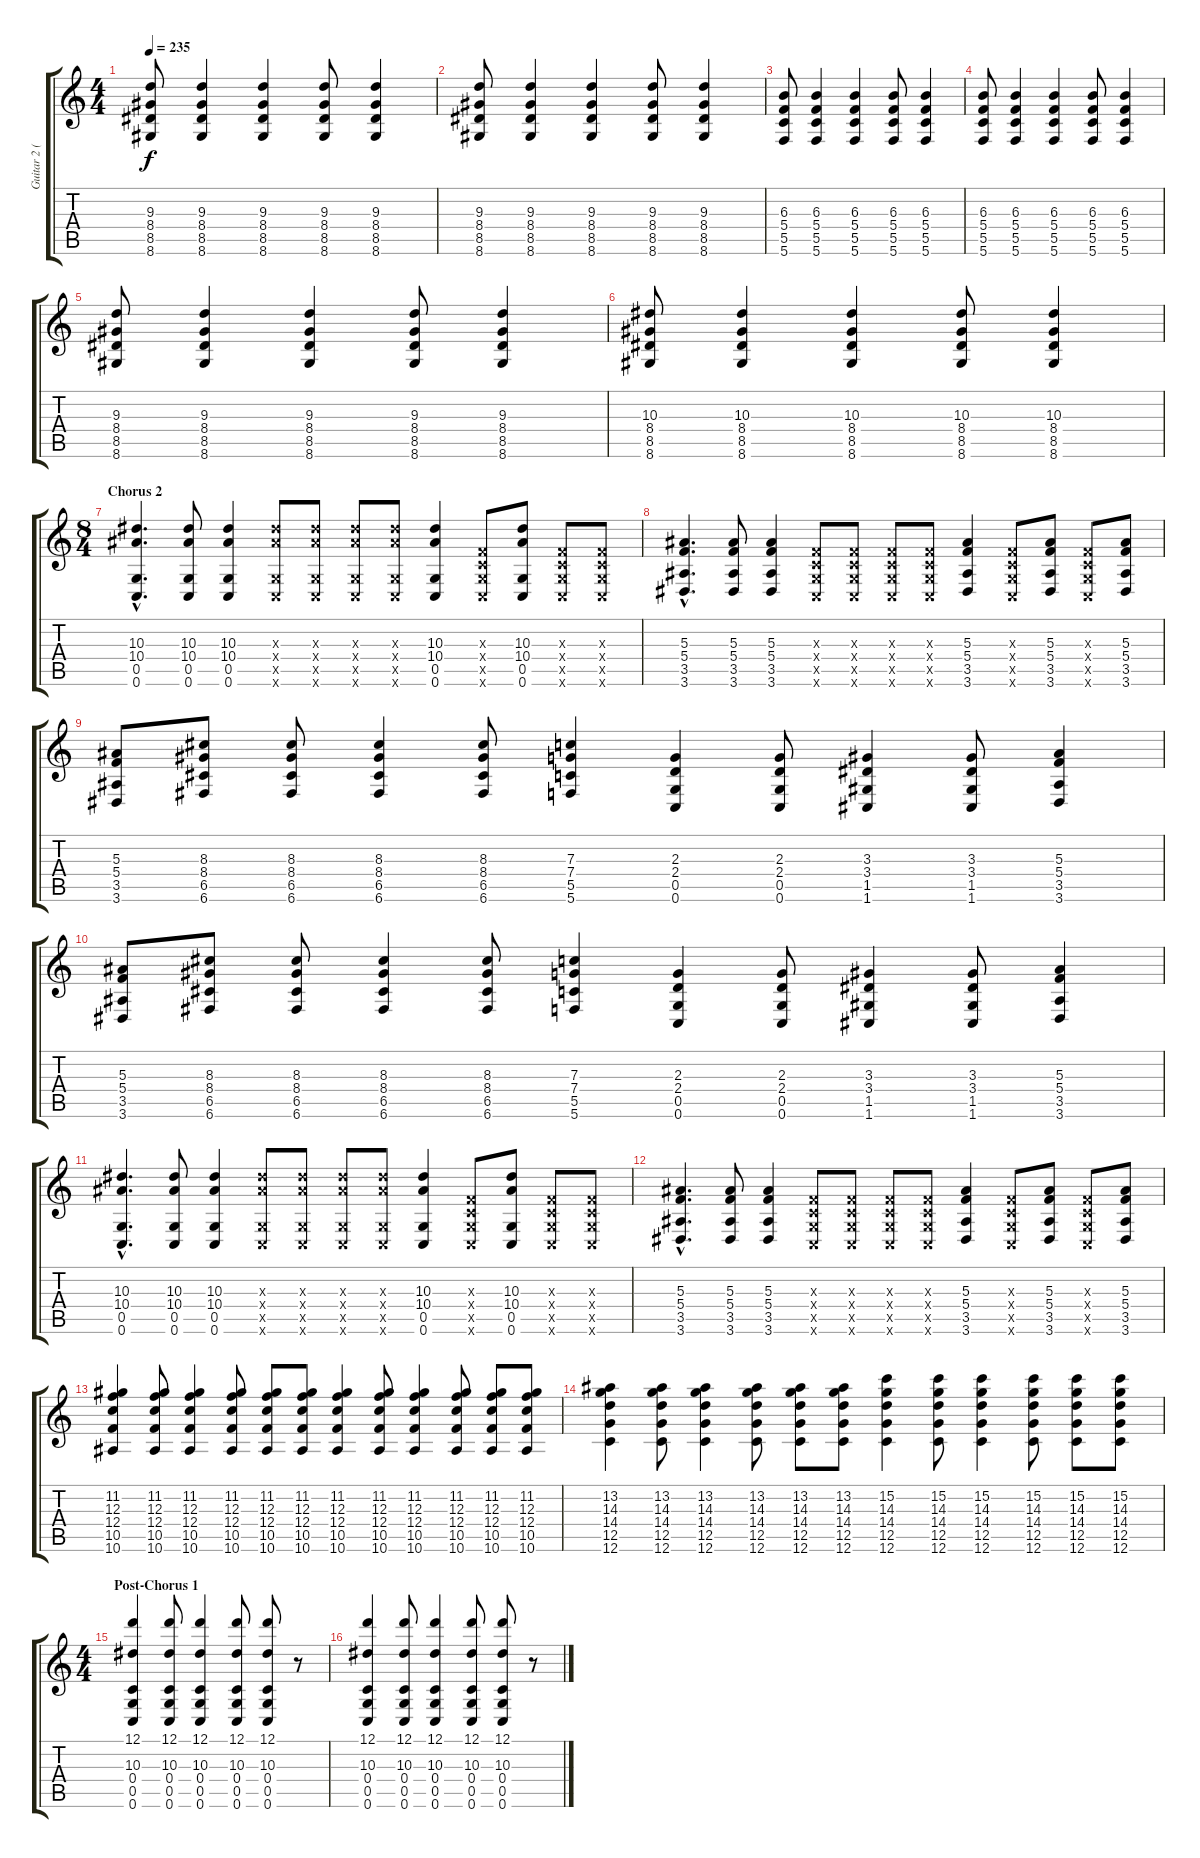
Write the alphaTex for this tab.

\track ("Guitar 2 (Paul)" "Guitar 2 (") {instrument distortionguitar}
\staff {score tabs}
\tuning (D4 A3 F3 C3 G2 C2) {hide}
\ts (4 4)
\tempo 235
\clef g2
\ks c
(9.3 8.4 8.5 8.6).8{dy f} (9.3 8.4 8.5 8.6).4 (9.3 8.4 8.5 8.6).4 (9.3 8.4 8.5 8.6).8 (9.3 8.4 8.5 8.6).4 |
(9.3 8.4 8.5 8.6).8 (9.3 8.4 8.5 8.6).4 (9.3 8.4 8.5 8.6).4 (9.3 8.4 8.5 8.6).8 (9.3 8.4 8.5 8.6).4 |
(6.3 5.4 5.5 5.6).8 (6.3 5.4 5.5 5.6).4 (6.3 5.4 5.5 5.6).4 (6.3 5.4 5.5 5.6).8 (6.3 5.4 5.5 5.6).4 |
(6.3 5.4 5.5 5.6).8 (6.3 5.4 5.5 5.6).4 (6.3 5.4 5.5 5.6).4 (6.3 5.4 5.5 5.6).8 (6.3 5.4 5.5 5.6).4 |
(9.3 8.4 8.5 8.6).8 (9.3 8.4 8.5 8.6).4 (9.3 8.4 8.5 8.6).4 (9.3 8.4 8.5 8.6).8 (9.3 8.4 8.5 8.6).4 |
(10.3 8.4 8.5 8.6).8 (10.3 8.4 8.5 8.6).4 (10.3 8.4 8.5 8.6).4 (10.3 8.4 8.5 8.6).8 (10.3 8.4 8.5 8.6).4 |
\ts (8 4)
\section ("" "Chorus 2")
(10.3{hac} 10.4{hac} 0.5{hac} 0.6{hac}).4{d instrument distortionguitar} (10.3 10.4 0.5 0.6).8 (10.3 10.4 0.5 0.6).4 (10.3{x} 10.4{x} 0.5{x} 0.6{x}).8 (10.3{x} 10.4{x} 0.5{x} 0.6{x}).8 (10.3{x} 10.4{x} 0.5{x} 0.6{x}).8 (10.3{x} 10.4{x} 0.5{x} 0.6{x}).8 (10.3 10.4 0.5 0.6).4 (0.3{x} 0.4{x} 0.5{x} 0.6{x}).8 (10.3 10.4 0.5 0.6).8 (0.3{x} 0.4{x} 0.5{x} 0.6{x}).8 (0.3{x} 0.4{x} 0.5{x} 0.6{x}).8 |
(5.3{hac} 5.4{hac} 3.5{hac} 3.6{hac}).4{d} (5.3 5.4 3.5 3.6).8 (5.3 5.4 3.5 3.6).4 (0.3{x} 0.4{x} 0.5{x} 0.6{x}).8 (0.3{x} 0.4{x} 0.5{x} 0.6{x}).8 (0.3{x} 0.4{x} 0.5{x} 0.6{x}).8 (0.3{x} 0.4{x} 0.5{x} 0.6{x}).8 (5.3 5.4 3.5 3.6).4 (0.3{x} 0.4{x} 0.5{x} 0.6{x}).8 (5.3 5.4 3.5 3.6).8 (0.3{x} 0.4{x} 0.5{x} 0.6{x}).8 (5.3 5.4 3.5 3.6).8 |
(5.3 5.4 3.5 3.6).8 (8.3 8.4 6.5 6.6).8 (8.3 8.4 6.5 6.6).8 (8.3 8.4 6.5 6.6).4 (8.3 8.4 6.5 6.6).8 (7.3 7.4 5.5 5.6).4 (2.3 2.4 0.5 0.6).4 (2.3 2.4 0.5 0.6).8 (3.3 3.4 1.5 1.6).4 (3.3 3.4 1.5 1.6).8 (5.3 5.4 3.5 3.6).4 |
(5.3 5.4 3.5 3.6).8 (8.3 8.4 6.5 6.6).8 (8.3 8.4 6.5 6.6).8 (8.3 8.4 6.5 6.6).4 (8.3 8.4 6.5 6.6).8 (7.3 7.4 5.5 5.6).4 (2.3 2.4 0.5 0.6).4 (2.3 2.4 0.5 0.6).8 (3.3 3.4 1.5 1.6).4 (3.3 3.4 1.5 1.6).8 (5.3 5.4 3.5 3.6).4 |
(10.3{hac} 10.4{hac} 0.5{hac} 0.6{hac}).4{d instrument distortionguitar} (10.3 10.4 0.5 0.6).8 (10.3 10.4 0.5 0.6).4 (10.3{x} 10.4{x} 0.5{x} 0.6{x}).8 (10.3{x} 10.4{x} 0.5{x} 0.6{x}).8 (10.3{x} 10.4{x} 0.5{x} 0.6{x}).8 (10.3{x} 10.4{x} 0.5{x} 0.6{x}).8 (10.3 10.4 0.5 0.6).4 (0.3{x} 0.4{x} 0.5{x} 0.6{x}).8 (10.3 10.4 0.5 0.6).8 (0.3{x} 0.4{x} 0.5{x} 0.6{x}).8 (0.3{x} 0.4{x} 0.5{x} 0.6{x}).8 |
(5.3{hac} 5.4{hac} 3.5{hac} 3.6{hac}).4{d} (5.3 5.4 3.5 3.6).8 (5.3 5.4 3.5 3.6).4 (0.3{x} 0.4{x} 0.5{x} 0.6{x}).8 (0.3{x} 0.4{x} 0.5{x} 0.6{x}).8 (0.3{x} 0.4{x} 0.5{x} 0.6{x}).8 (0.3{x} 0.4{x} 0.5{x} 0.6{x}).8 (5.3 5.4 3.5 3.6).4 (0.3{x} 0.4{x} 0.5{x} 0.6{x}).8 (5.3 5.4 3.5 3.6).8 (0.3{x} 0.4{x} 0.5{x} 0.6{x}).8 (5.3 5.4 3.5 3.6).8 |
(11.2 12.3 12.4 10.5 10.6).4 (11.2 12.3 12.4 10.5 10.6).8 (11.2 12.3 12.4 10.5 10.6).4 (11.2 12.3 12.4 10.5 10.6).8 (11.2 12.3 12.4 10.5 10.6).8 (11.2 12.3 12.4 10.5 10.6).8 (11.2 12.3 12.4 10.5 10.6).4 (11.2 12.3 12.4 10.5 10.6).8 (11.2 12.3 12.4 10.5 10.6).4 (11.2 12.3 12.4 10.5 10.6).8 (11.2 12.3 12.4 10.5 10.6).8 (11.2 12.3 12.4 10.5 10.6).8 |
(13.2 14.3 14.4 12.5 12.6).4 (13.2 14.3 14.4 12.5 12.6).8 (13.2 14.3 14.4 12.5 12.6).4 (13.2 14.3 14.4 12.5 12.6).8 (13.2 14.3 14.4 12.5 12.6).8 (13.2 14.3 14.4 12.5 12.6).8 (15.2 14.3 14.4 12.5 12.6).4 (15.2 14.3 14.4 12.5 12.6).8 (15.2 14.3 14.4 12.5 12.6).4 (15.2 14.3 14.4 12.5 12.6).8 (15.2 14.3 14.4 12.5 12.6).8 (15.2 14.3 14.4 12.5 12.6).8 |
\ts (4 4)
\section ("" "Post-Chorus 1")
(12.1 10.3 0.4 0.5 0.6).4 (12.1 10.3 0.4 0.5 0.6).8 (12.1 10.3 0.4 0.5 0.6).4 (12.1 10.3 0.4 0.5 0.6).8 (12.1 10.3 0.4 0.5 0.6).8 r.8 |
(12.1 10.3 0.4 0.5 0.6).4 (12.1 10.3 0.4 0.5 0.6).8 (12.1 10.3 0.4 0.5 0.6).4 (12.1 10.3 0.4 0.5 0.6).8 (12.1 10.3 0.4 0.5 0.6).8 r.8
